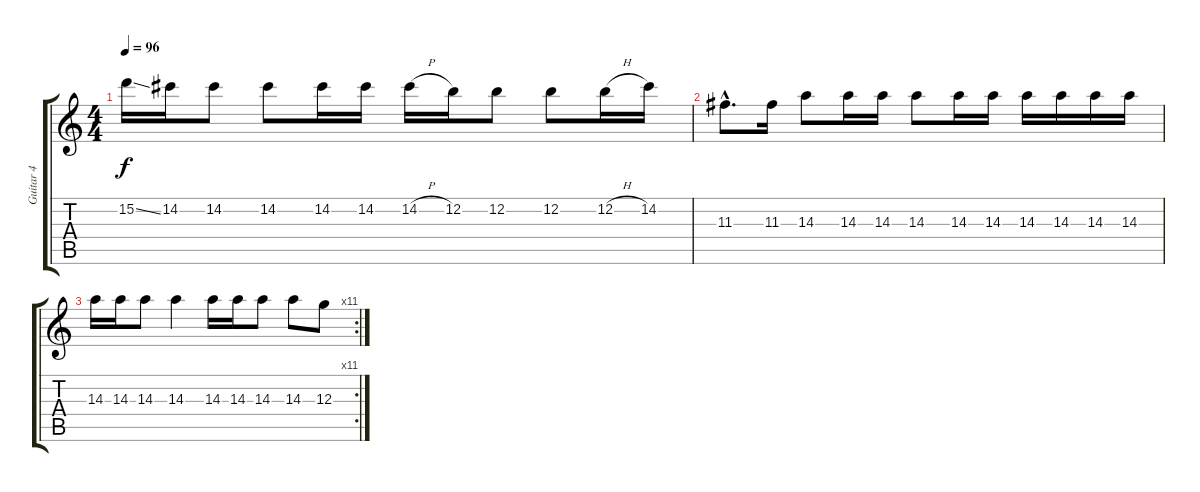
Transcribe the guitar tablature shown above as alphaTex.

\track ("Guitar 4" "Guitar 4") {instrument distortionguitar}
\staff {score tabs}
\tuning (E4 B3 G3 D3 A2 E2) {hide}
\ts (4 4)
\tempo 96
\clef g2
\ks c
15.2{ss}.16{dy f} 14.2.16 14.2.8 14.2.8 14.2.16 14.2.16 14.2{h}.16 12.2.16 12.2.8 12.2.8 12.2{h}.16 14.2.16 |
11.3{hac}.8{d} 11.3.16 14.3.8 14.3.16 14.3.16 14.3.8 14.3.16 14.3.16 14.3.16 14.3.16 14.3.16 14.3.16 |
\rc 11
14.3.16 14.3.16 14.3.8 14.3.4 14.3.16 14.3.16 14.3.8 14.3.8 12.3.8
